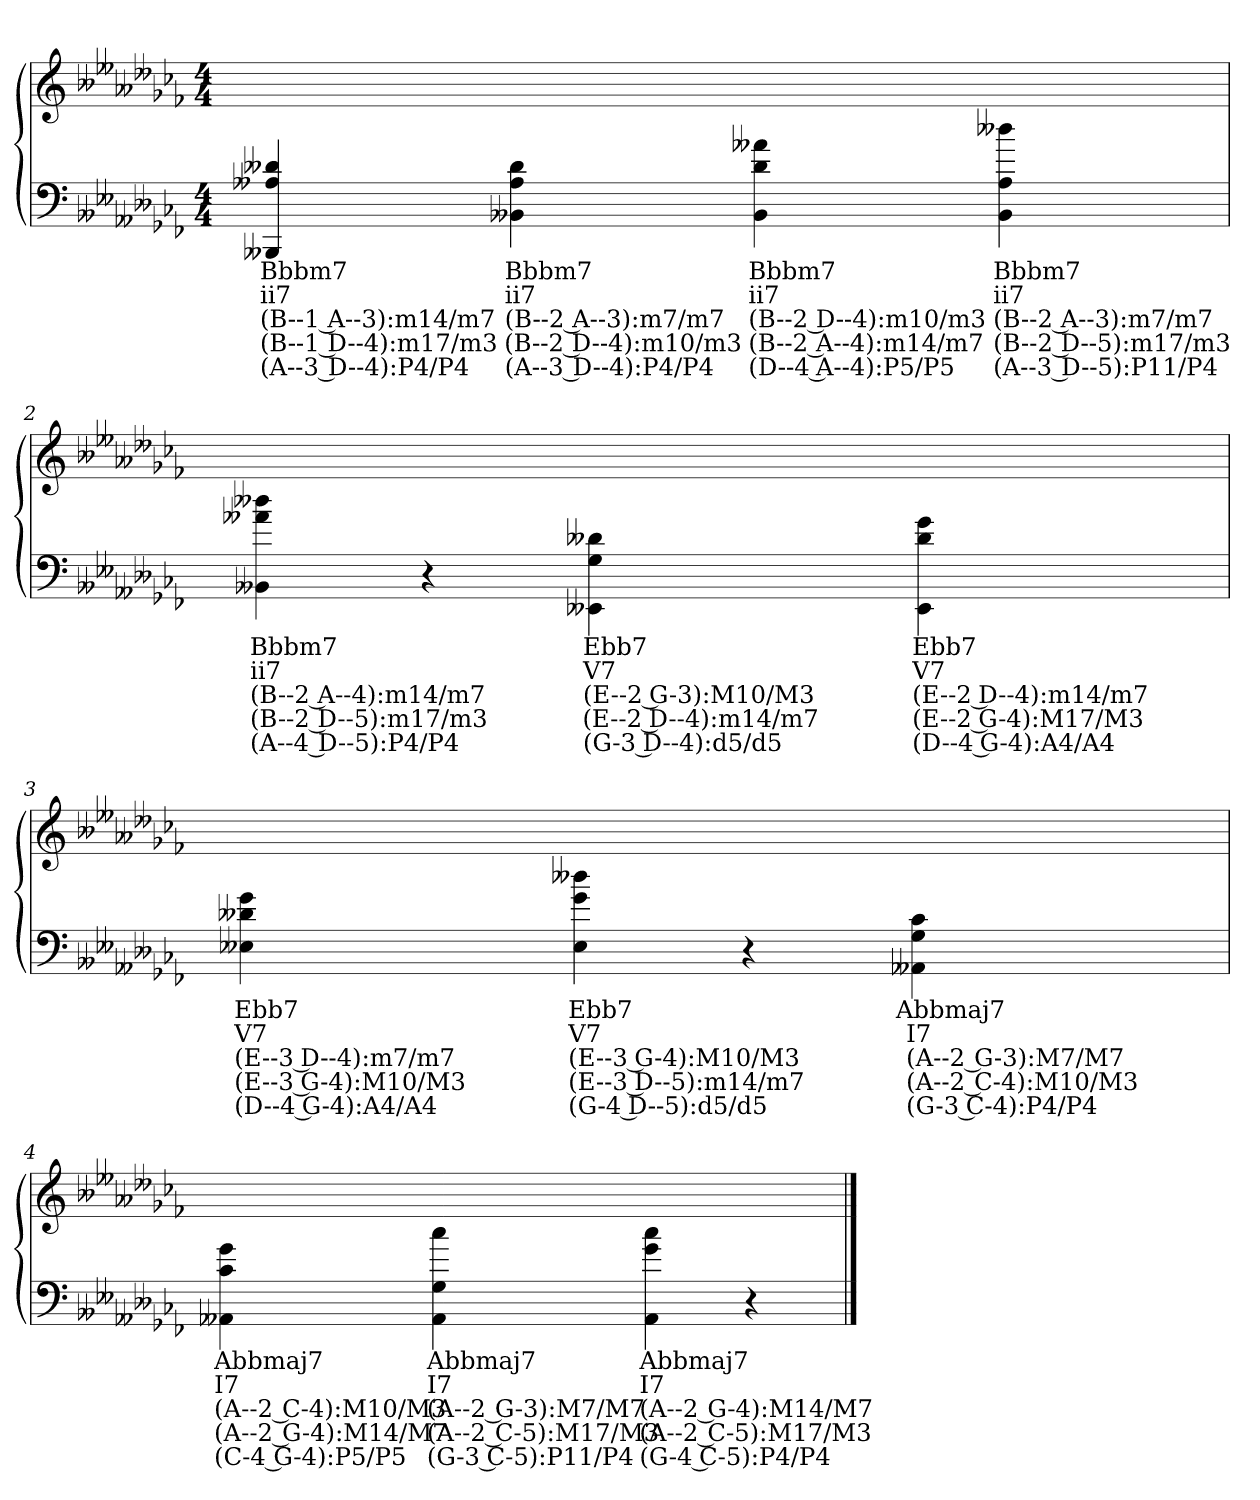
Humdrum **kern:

**kern	**text	**text	**text	**text	**text	**kern
*part2	*part2	*part2	*part2	*part2	*part2	*part1
*staff2	*staff2	*staff2	*staff2	*staff2	*staff2	*staff1
*clefF4	*	*	*	*	*	*clefG2
*k[b--e--a--d--g-c-f-]	*	*	*	*	*	*k[b--e--a--d--g-c-f-]
*A--:	*	*	*	*	*	*A--:
*M4/4	*	*	*	*	*	*M4/4
*MM60	*	*	*	*	*	*MM60
=1	=1	=1	=1	=1	=1	=1
4BBB-- 4A-- 4d--	Bbbm7	ii7	(B--1 A--3):m14/m7	(B--1 D--4):m17/m3	(A--3 D--4):P4/P4	1ryy
4BB-- 4A-- 4d--	Bbbm7	ii7	(B--2 A--3):m7/m7	(B--2 D--4):m10/m3	(A--3 D--4):P4/P4	.
4BB-- 4d-- 4a--	Bbbm7	ii7	(B--2 D--4):m10/m3	(B--2 A--4):m14/m7	(D--4 A--4):P5/P5	.
4BB-- 4A-- 4dd--	Bbbm7	ii7	(B--2 A--3):m7/m7	(B--2 D--5):m17/m3	(A--3 D--5):P11/P4	.
=2	=2	=2	=2	=2	=2	=2
4BB-- 4a-- 4dd--	Bbbm7	ii7	(B--2 A--4):m14/m7	(B--2 D--5):m17/m3	(A--4 D--5):P4/P4	1ryy
4r	.	.	.	.	.	.
4EE-- 4G- 4d--	Ebb7	V7	(E--2 G-3):M10/M3	(E--2 D--4):m14/m7	(G-3 D--4):d5/d5	.
4EE-- 4d-- 4g-	Ebb7	V7	(E--2 D--4):m14/m7	(E--2 G-4):M17/M3	(D--4 G-4):A4/A4	.
=3	=3	=3	=3	=3	=3	=3
4E-- 4d-- 4g-	Ebb7	V7	(E--3 D--4):m7/m7	(E--3 G-4):M10/M3	(D--4 G-4):A4/A4	1ryy
4E-- 4g- 4dd--	Ebb7	V7	(E--3 G-4):M10/M3	(E--3 D--5):m14/m7	(G-4 D--5):d5/d5	.
4r	.	.	.	.	.	.
4AA-- 4G- 4c-	Abbmaj7	I7	(A--2 G-3):M7/M7	(A--2 C-4):M10/M3	(G-3 C-4):P4/P4	.
=4	=4	=4	=4	=4	=4	=4
4AA-- 4c- 4g-	Abbmaj7	I7	(A--2 C-4):M10/M3	(A--2 G-4):M14/M7	(C-4 G-4):P5/P5	1ryy
4AA-- 4G- 4cc-	Abbmaj7	I7	(A--2 G-3):M7/M7	(A--2 C-5):M17/M3	(G-3 C-5):P11/P4	.
4AA-- 4g- 4cc-	Abbmaj7	I7	(A--2 G-4):M14/M7	(A--2 C-5):M17/M3	(G-4 C-5):P4/P4	.
4r	.	.	.	.	.	.
==	==	==	==	==	==	==
*-	*-	*-	*-	*-	*-	*-
